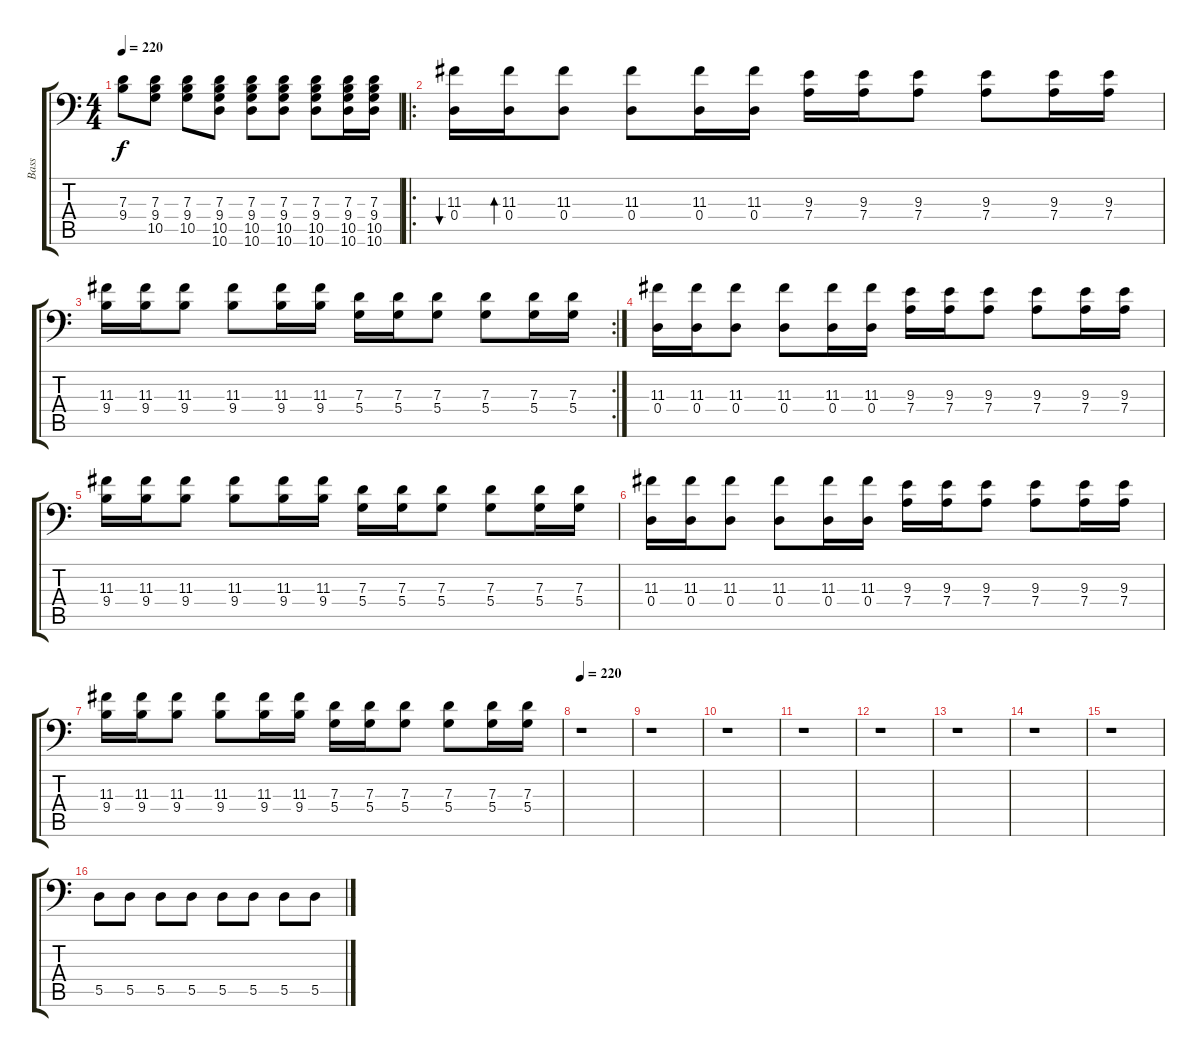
\track ("Bass" "Bass") {instrument electricbassfinger}
\staff {score tabs}
\tuning (E3 B2 G2 D2 A1 E1) {hide}
\ts (4 4)
\tempo 220
\clef f4
\ks c
(7.3 9.4).8{dy f} (7.3 9.4 10.5).8 (7.3 9.4 10.5).8 (7.3 9.4 10.5 10.6).8 (7.3 9.4 10.5 10.6).8 (7.3 9.4 10.5 10.6).8 (7.3 9.4 10.5 10.6).8 (7.3 9.4 10.5 10.6).16 (7.3 9.4 10.5 10.6).16 |
\ro
(11.3 0.4).16{bu 60} (11.3 0.4).16{bd 60} (11.3 0.4).8 (11.3 0.4).8 (11.3 0.4).16 (11.3 0.4).16 (9.3 7.4).16 (9.3 7.4).16 (9.3 7.4).8 (9.3 7.4).8 (9.3 7.4).16 (9.3 7.4).16 |
\rc 2
(11.3 9.4).16 (11.3 9.4).16 (11.3 9.4).8 (11.3 9.4).8 (11.3 9.4).16 (11.3 9.4).16 (7.3 5.4).16 (7.3 5.4).16 (7.3 5.4).8 (7.3 5.4).8 (7.3 5.4).16 (7.3 5.4).16 |
(11.3 0.4).16 (11.3 0.4).16 (11.3 0.4).8 (11.3 0.4).8 (11.3 0.4).16 (11.3 0.4).16 (9.3 7.4).16 (9.3 7.4).16 (9.3 7.4).8 (9.3 7.4).8 (9.3 7.4).16 (9.3 7.4).16 |
(11.3 9.4).16 (11.3 9.4).16 (11.3 9.4).8 (11.3 9.4).8 (11.3 9.4).16 (11.3 9.4).16 (7.3 5.4).16 (7.3 5.4).16 (7.3 5.4).8 (7.3 5.4).8 (7.3 5.4).16 (7.3 5.4).16 |
(11.3 0.4).16 (11.3 0.4).16 (11.3 0.4).8 (11.3 0.4).8 (11.3 0.4).16 (11.3 0.4).16 (9.3 7.4).16 (9.3 7.4).16 (9.3 7.4).8 (9.3 7.4).8 (9.3 7.4).16 (9.3 7.4).16 |
(11.3 9.4).16 (11.3 9.4).16 (11.3 9.4).8 (11.3 9.4).8 (11.3 9.4).16 (11.3 9.4).16 (7.3 5.4).16 (7.3 5.4).16 (7.3 5.4).8 (7.3 5.4).8 (7.3 5.4).16 (7.3 5.4).16 |
\tempo 220
r.1 |
r.1 |
r.1 |
r.1 |
r.1 |
r.1 |
r.1 |
r.1 |
5.5.8 5.5.8 5.5.8 5.5.8 5.5.8 5.5.8 5.5.8 5.5.8
